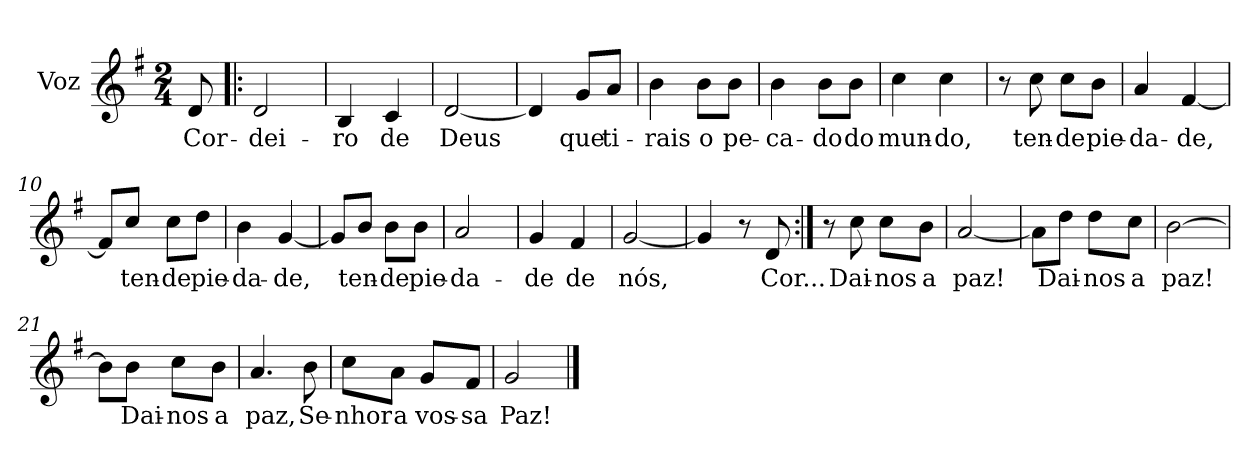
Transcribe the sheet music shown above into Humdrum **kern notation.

**kern	**text
*part1	*part1
*staff1	*staff1
*I"Voz	*
*I'Vo.	*
*clefG2	*
*k[f#]	*
*M2/4	*
*MM120	*
=	=
!	!LO:LY:b
8d/	Cor-
=1!|:	=1!|:
!	!LO:LY:b
2d/	-dei-
=2	=2
!	!LO:LY:b
4B/	-ro
!	!LO:LY:b
4c/	de
=3	=3
!	!LO:LY:b
[2d/	Deus
=4	=4
4d/]	.
!	!LO:LY:b
8g/L	que
!	!LO:LY:b
8a/J	ti-
=5	=5
!	!LO:LY:b
4b\	-rais
!	!LO:LY:b
8b\L	o
!	!LO:LY:b
8b\J	pe-
=6	=6
!	!LO:LY:b
4b\	-ca-
!	!LO:LY:b
8b\L	-do
!	!LO:LY:b
8b\J	do
=7	=7
!	!LO:LY:b
4cc\	mun-
!	!LO:LY:b
4cc\	-do,
!!LO:LB:g=z
=8	=8
8r	.
!	!LO:LY:b
8cc\	ten-
!	!LO:LY:b
8cc\L	-de
!	!LO:LY:b
8b\J	pie-
=9	=9
!	!LO:LY:b
4a/	-da-
!	!LO:LY:b
[4f#/	-de,
=10	=10
8f#/L]	.
!	!LO:LY:b
8cc/J	ten-
!	!LO:LY:b
8cc\L	-de
!	!LO:LY:b
8dd\J	pie-
=11	=11
!	!LO:LY:b
4b\	-da-
!	!LO:LY:b
[4g/	-de,
=12	=12
8g/L]	.
!	!LO:LY:b
8b/J	ten-
!	!LO:LY:b
8b\L	-de
!	!LO:LY:b
8b\J	pie-
=13	=13
!	!LO:LY:b
2a/	-da-
=14	=14
!	!LO:LY:b
4g/	-de
!	!LO:LY:b
4f#/	de
=15	=15
!	!LO:LY:b
[2g/	nós,
=16	=16
4g/]	.
8r	.
!	!LO:LY:b
8d/	Cor...
!!LO:LB:g=z
=17:|!	=17:|!
8r	.
!	!LO:LY:b
8cc\	Dai-
!	!LO:LY:b
8cc\L	-nos
!	!LO:LY:b
8b\J	a
=18	=18
!	!LO:LY:b
[2a/	paz!
=19	=19
8a\L]	.
!	!LO:LY:b
8dd\J	Dai-
!	!LO:LY:b
8dd\L	-nos
!	!LO:LY:b
8cc\J	a
=20	=20
!	!LO:LY:b
[2b\	paz!
=21	=21
8b\L]	.
!	!LO:LY:b
8b\J	Dai-
!	!LO:LY:b
8cc\L	-nos
!	!LO:LY:b
8b\J	a
=22	=22
!	!LO:LY:b
4.a/	paz,
!	!LO:LY:b
8b\	Se-
=23	=23
!	!LO:LY:b
8cc\L	-nhor
!	!LO:LY:b
8a\J	a
!	!LO:LY:b
8g/L	vos-
!	!LO:LY:b
8f#/J	-sa
=24	=24
!	!LO:LY:b
2g/	Paz!
==	==
*-	*-
